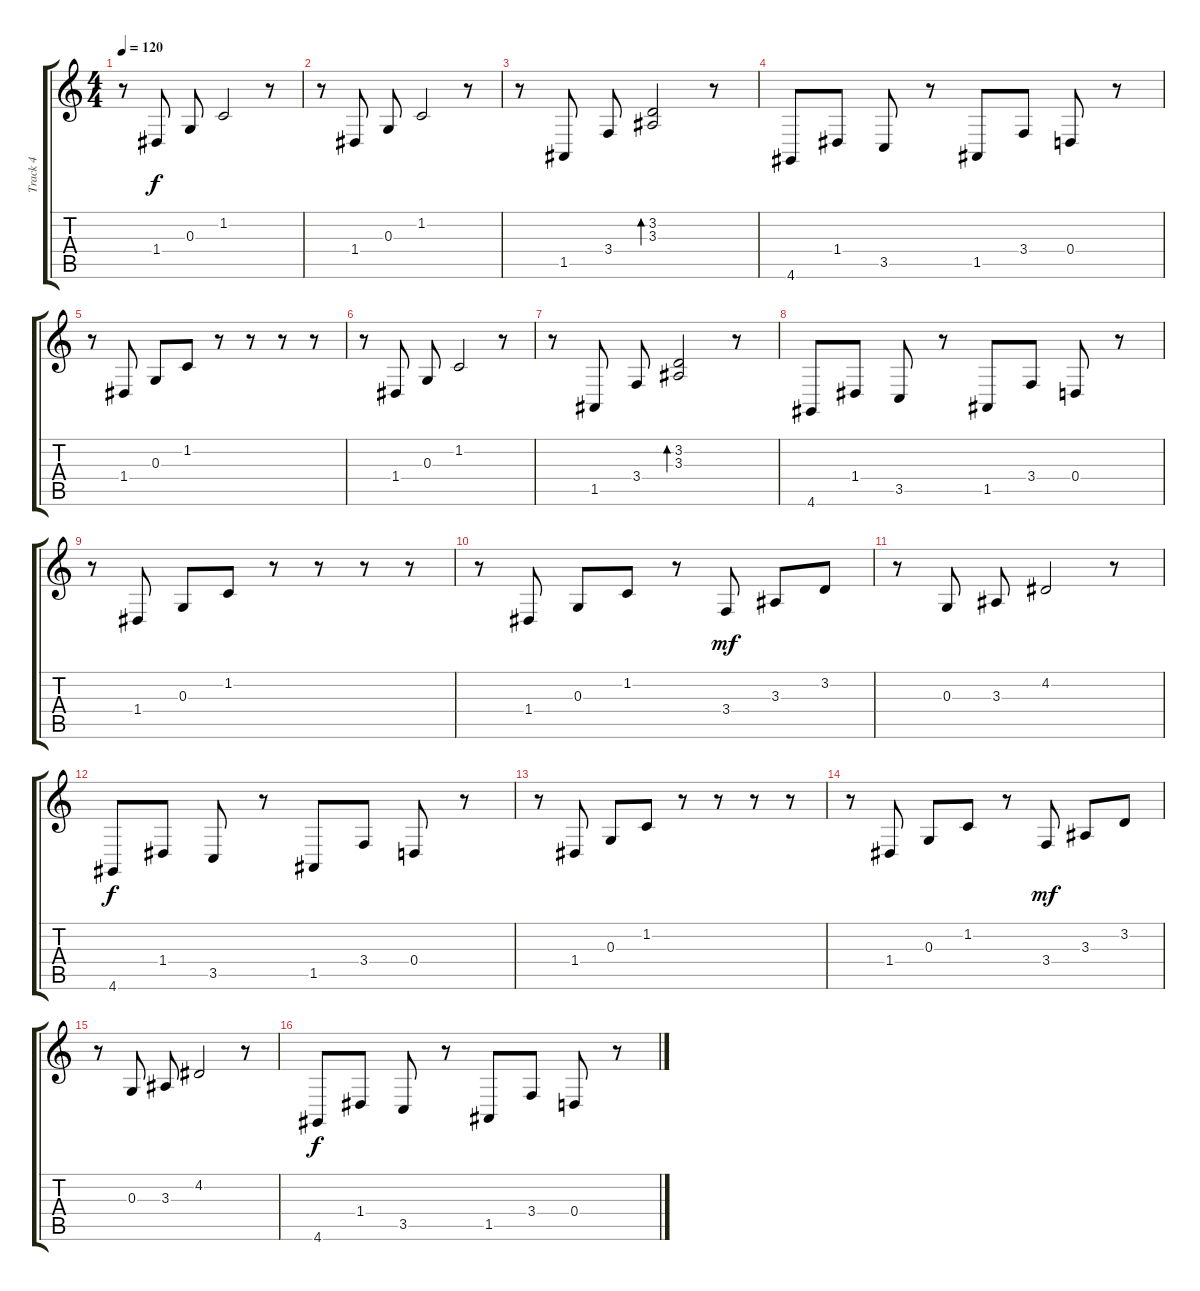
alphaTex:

\track ("Track 4" "Track 4") {instrument orchestralharp}
\staff {score tabs}
\tuning (E4 B3 G3 D3 A2 E2) {hide}
\ts (4 4)
\tempo 120
\clef g2
\ks c
r.8{dy f} 1.4.8 0.3.8 1.2.2 r.8 |
r.8 1.4.8 0.3.8 1.2.2 r.8 |
r.8 1.5.8 3.4.8 (3.2 3.3).2{bd 120} r.8 |
4.6.8 1.4.8 3.5.8 r.8 1.5.8 3.4.8 0.4.8 r.8 |
r.8 1.4.8 0.3.8 1.2.8 r.8 r.8 r.8 r.8 |
r.8 1.4.8 0.3.8 1.2.2 r.8 |
r.8 1.5.8 3.4.8 (3.2 3.3).2{bd 120} r.8 |
4.6.8 1.4.8 3.5.8 r.8 1.5.8 3.4.8 0.4.8 r.8 |
r.8 1.4.8 0.3.8 1.2.8 r.8 r.8 r.8 r.8 |
r.8 1.4.8 0.3.8 1.2.8 r.8 3.4.8{dy mf} 3.3.8 3.2.8 |
r.8 0.3.8 3.3.8 4.2.2 r.8 |
4.6.8{dy f} 1.4.8 3.5.8 r.8 1.5.8 3.4.8 0.4.8 r.8 |
r.8 1.4.8 0.3.8 1.2.8 r.8 r.8 r.8 r.8 |
r.8 1.4.8 0.3.8 1.2.8 r.8 3.4.8{dy mf} 3.3.8 3.2.8 |
r.8 0.3.8 3.3.8 4.2.2 r.8 |
4.6.8{dy f} 1.4.8 3.5.8 r.8 1.5.8 3.4.8 0.4.8 r.8
